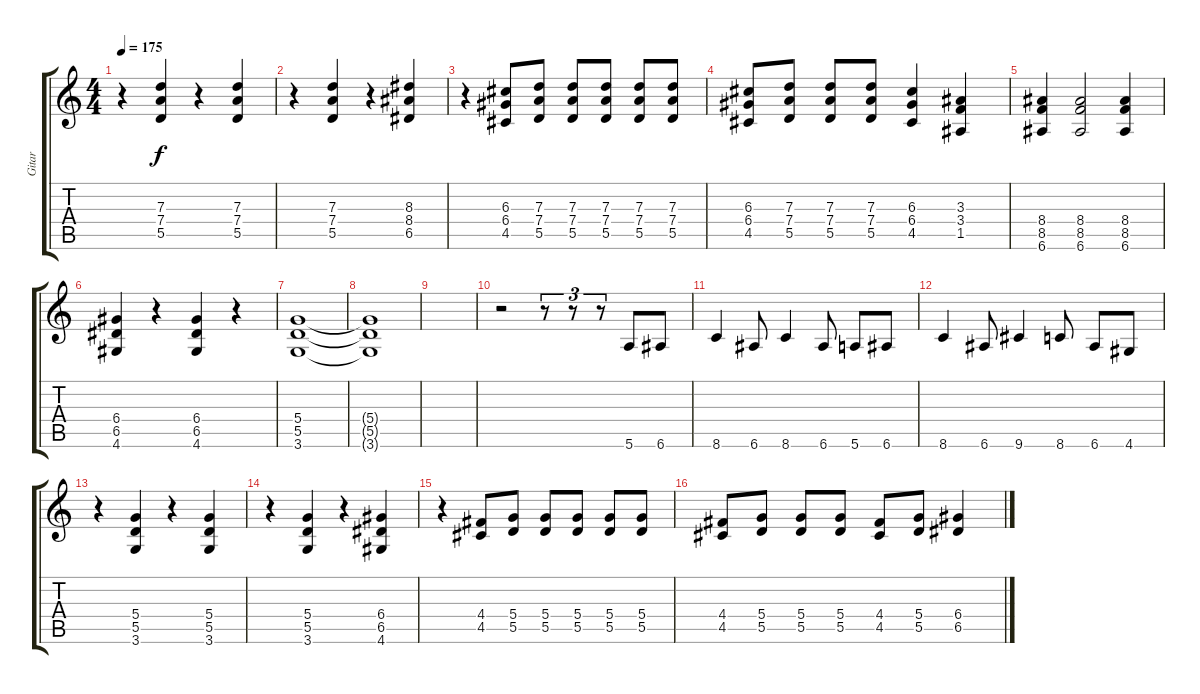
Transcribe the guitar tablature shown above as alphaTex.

\track ("Gitar" "Gitar") {instrument distortionguitar}
\staff {score tabs}
\tuning (E4 B3 G3 D3 A2 E2) {hide}
\ts (4 4)
\tempo 175
\clef g2
\ks c
r.4{dy f} (7.3 7.4 5.5).4 r.4 (7.3 7.4 5.5).4 |
r.4 (7.3 7.4 5.5).4 r.4 (8.3 8.4 6.5).4 |
r.4 (6.3 6.4 4.5).8 (7.3 7.4 5.5).8 (7.3 7.4 5.5).8 (7.3 7.4 5.5).8 (7.3 7.4 5.5).8 (7.3 7.4 5.5).8 |
(6.3 6.4 4.5).8 (7.3 7.4 5.5).8 (7.3 7.4 5.5).8 (7.3 7.4 5.5).8 (6.3 6.4 4.5).4 (3.3 3.4 1.5).4 |
(8.4 8.5 6.6).4 (8.4 8.5 6.6).2 (8.4 8.5 6.6).4 |
(6.4 6.5 4.6).4 r.4 (6.4 6.5 4.6).4 r.4 |
(5.4 5.5 3.6).1 |
(5.4{t} 5.5{t} 3.6{t}).1 |
|
r.2 r.8{tu (3 2)} r.8{tu (3 2)} r.8{tu (3 2)} 5.6.8 6.6.8 |
8.6.4 6.6.8 8.6.4 6.6.8 5.6.8 6.6.8 |
8.6.4 6.6.8 9.6.4 8.6.8 6.6.8 4.6.8 |
r.4 (5.4 5.5 3.6).4 r.4 (5.4 5.5 3.6).4 |
r.4 (5.4 5.5 3.6).4 r.4 (6.4 6.5 4.6).4 |
r.4 (4.4 4.5).8 (5.4 5.5).8 (5.4 5.5).8 (5.4 5.5).8 (5.4 5.5).8 (5.4 5.5).8 |
(4.4 4.5).8 (5.4 5.5).8 (5.4 5.5).8 (5.4 5.5).8 (4.4 4.5).8 (5.4 5.5).8 (6.4 6.5).4
